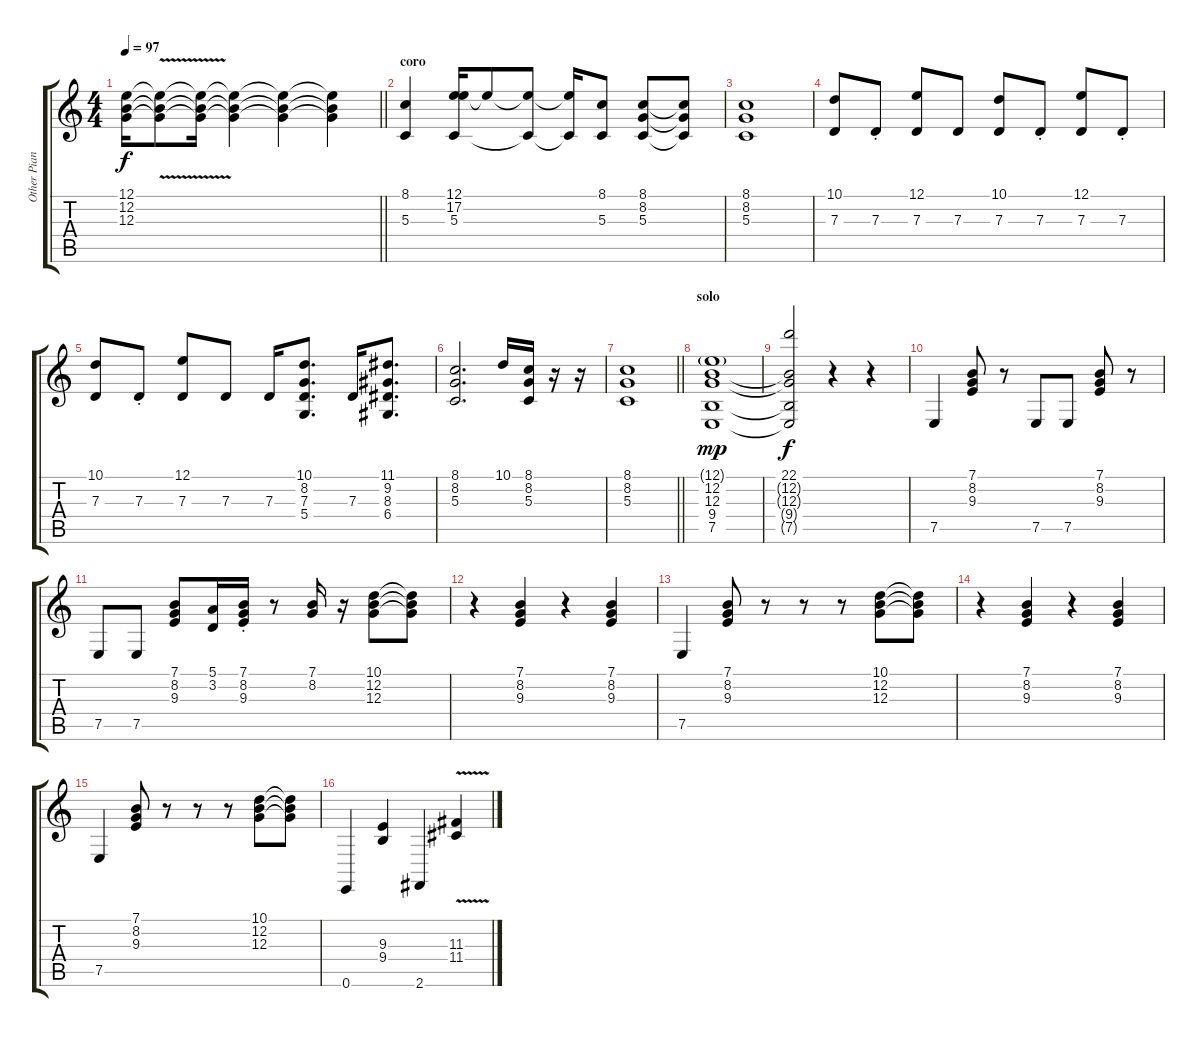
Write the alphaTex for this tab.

\track ("Other Piano" "Other Pian") {instrument electricpiano1}
\staff {score tabs}
\tuning (E4 B3 G3 D3 A2 E2) {hide}
\ts (4 4)
\tempo 97
\clef g2
\barLineRight lightlight
\ks c
(12.1{t} 12.2{t} 12.3{t}).16{dy f} (12.1{v t} 12.2{t} 12.3{t}).8 (12.1{t} 12.2{t} 12.3{t}).16 (12.1{t} 12.2{t} 12.3{t}).4 (12.1{t} 12.2{t} 12.3{t}).4 (12.1{t} 12.2{t} 12.3{t}).4 |
\section ("" "coro")
(8.1 5.3).4 (12.1 17.2 5.3).16 12.1{t}.8 (12.1{t} 5.3{t}).8 (12.1{t} 5.3{t}).16 (8.1 5.3).8 (8.1 8.2 5.3).8 (8.1{t} 8.2{t} 5.3{t}).8 |
(8.1 8.2 5.3).1 |
(10.1 7.3).8 7.3{st}.8 (12.1 7.3).8 7.3.8 (10.1 7.3).8 7.3{st}.8 (12.1 7.3).8 7.3{st}.8 |
(10.1 7.3).8 7.3{st}.8 (12.1 7.3).8 7.3.8 7.3.16 (10.1 8.2 7.3 5.4).8{d} 7.3.16 (11.1 9.2 8.3 6.4).8{d} |
(8.1 8.2 5.3).2{d} 10.1.16 (8.1 8.2 5.3).16 r.16 r.16 |
\barLineRight lightlight
(8.1 8.2 5.3).1 |
\section ("" "solo")
(12.1{g} 12.2 12.3 9.4 7.5).1{dy mp} |
(22.1 12.2{t} 12.3{t} 9.4{t} 7.5{t}).2{dy f} r.4 r.4 |
7.5.4{volume 13} (7.1 8.2 9.3).8 r.8 7.5.8 7.5.8 (7.1 8.2 9.3).8 r.8 |
7.5.8 7.5.8 (7.1 8.2 9.3).8 (5.1 3.2).16 (7.1 8.2 9.3{st}).16 r.8 (7.1 8.2).16 r.16 (10.1 12.2 12.3).8 (10.1{t} 12.2{t} 12.3{t}).8 |
r.4 (7.1 8.2 9.3).4 r.4 (7.1 8.2 9.3).4 |
7.5.4{volume 13} (7.1 8.2 9.3).8 r.8 r.8 r.8 (10.1 12.2 12.3).8 (10.1{t} 12.2{t} 12.3{t}).8 |
r.4 (7.1 8.2 9.3).4 r.4 (7.1 8.2 9.3).4 |
7.5.4{volume 13} (7.1 8.2 9.3).8 r.8 r.8 r.8 (10.1 12.2 12.3).8 (10.1{t} 12.2{t} 12.3{t}).8 |
0.6.4 (9.3 9.4).4 2.6.4 (11.3{v} 11.4{v}).4
